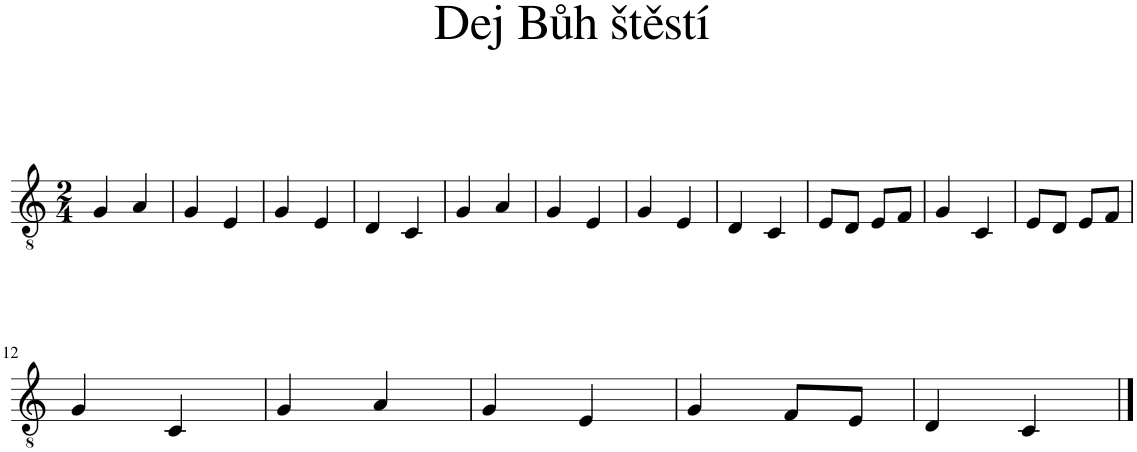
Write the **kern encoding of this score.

**kern
*part1
*staff1
*I"Elektrická kytara
*I'El. kyt.
*clefGv2
*k[]
*M2/4
=1
4G/
4A/
=2
4G/
4E/
=3
4G/
4E/
=4
4D/
4C/
=5
4G/
4A/
=6
4G/
4E/
=7
4G/
4E/
=8
4D/
4C/
=9
8E/L
8D/J
8E/L
8F/J
=10
4G/
4C/
=11
8E/L
8D/J
8E/L
8F/J
!!LO:LB:g=z
=12
4G/
4C/
=13
4G/
4A/
=14
4G/
4E/
=15
4G/
8F/L
8E/J
=16
4D/
4C/
==
*-
